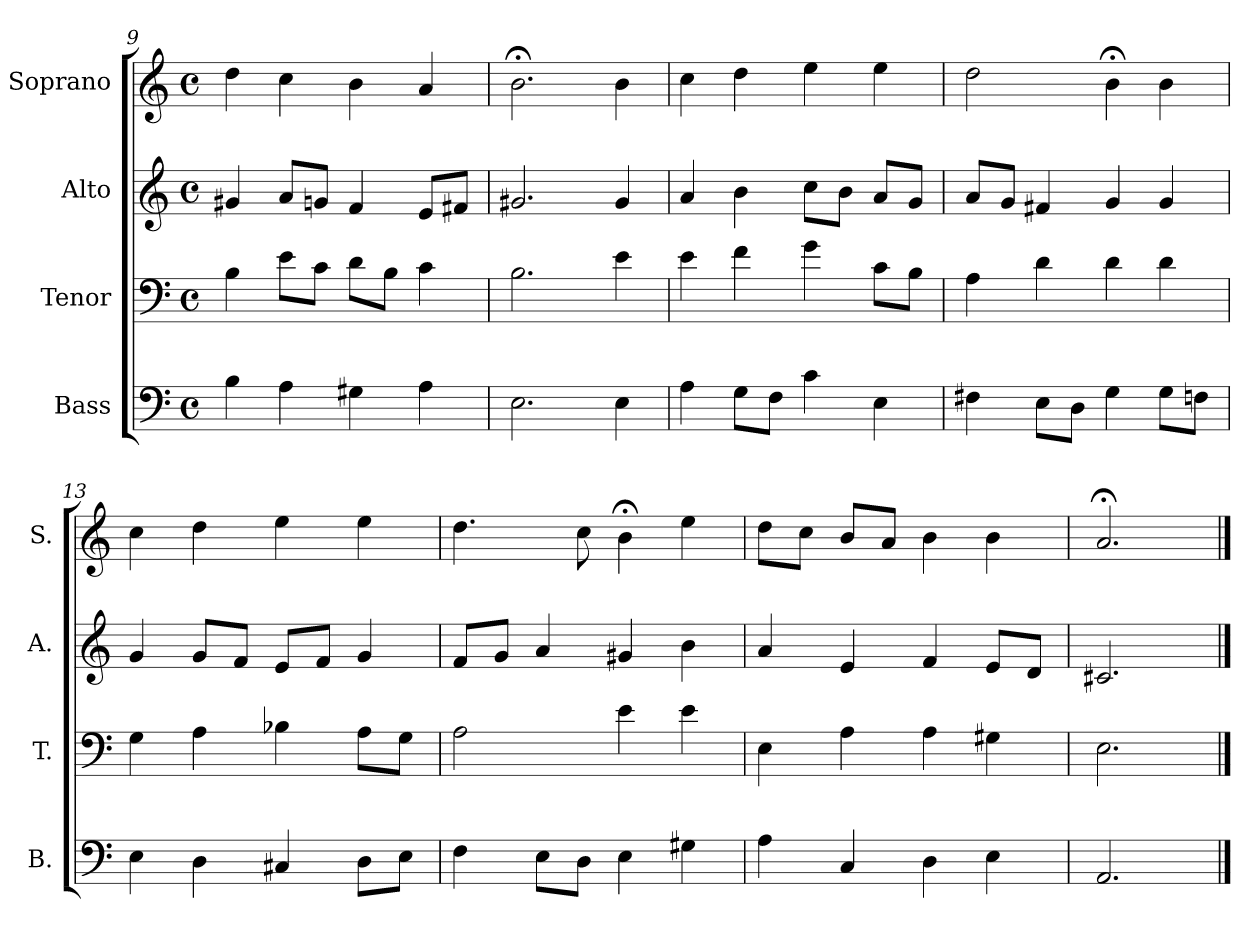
**kern	**kern	**kern	**kern
*part4	*part3	*part2	*part1
*staff4	*staff3	*staff2	*staff1
*I"Bass	*I"Tenor	*I"Alto	*I"Soprano
*I'B.	*I'T.	*I'A.	*I'S.
*clefF4	*clefF4	*clefG2	*clefG2
*k[]	*k[]	*k[]	*k[]
*a:	*a:	*a:	*a:
*M4/4	*M4/4	*M4/4	*M4/4
*met(c)	*met(c)	*met(c)	*met(c)
=9	=9	=9	=9
4B\	4B\	4g#X/	4dd\
4A\	8e\L	8a/L	4cc\
.	8c\J	8gn/J	.
4G#X\	8d\L	4f/	4b\
.	8B\J	.	.
4A\	4c\	8e/L	4a/
.	.	8f#X/J	.
=10	=10	=10	=10
2.E\	2.B\	2.g#X/	2.b;<\
4E\	4e\	4g#/	4b\
=11	=11	=11	=11
4A\	4e\	4a/	4cc\
8G\L	4f\	4b\	4dd\
8F\J	.	.	.
4c\	4g\	8cc\L	4ee\
.	.	8b\J	.
4E\	8c\L	8a/L	4ee\
.	8B\J	8g/J	.
!!LO:PB:g=z
=12	=12	=12	=12
4F#X\	4A\	8a/L	2dd\
.	.	8g/J	.
8E\L	4d\	4f#X/	.
8D\J	.	.	.
4G\	4d\	4g/	4b;<\
8G\L	4d\	4g/	4b\
8Fn\J	.	.	.
=13	=13	=13	=13
4E\	4G\	4g/	4cc\
4D\	4A\	8g/L	4dd\
.	.	8f/J	.
4C#X/	4B-X\	8e/L	4ee\
.	.	8f/J	.
8D\L	8A\L	4g/	4ee\
8E\J	8G\J	.	.
=14	=14	=14	=14
4F\	2A\	8f/L	4.dd\
.	.	8g/J	.
8E\L	.	4a/	.
8D\J	.	.	8cc\
4E\	4e\	4g#X/	4b;<\
4G#X\	4e\	4b\	4ee\
=15	=15	=15	=15
4A\	4E\	4a/	8dd\L
.	.	.	8cc\J
4C/	4A\	4e/	8b/L
.	.	.	8a/J
4D\	4A\	4f/	4b\
4E\	4G#X\	8e/L	4b\
.	.	8d/J	.
=16	=16	=16	=16
2.AA/	2.E\	2.c#X/	2.a;</
==	==	==	==
*-	*-	*-	*-
